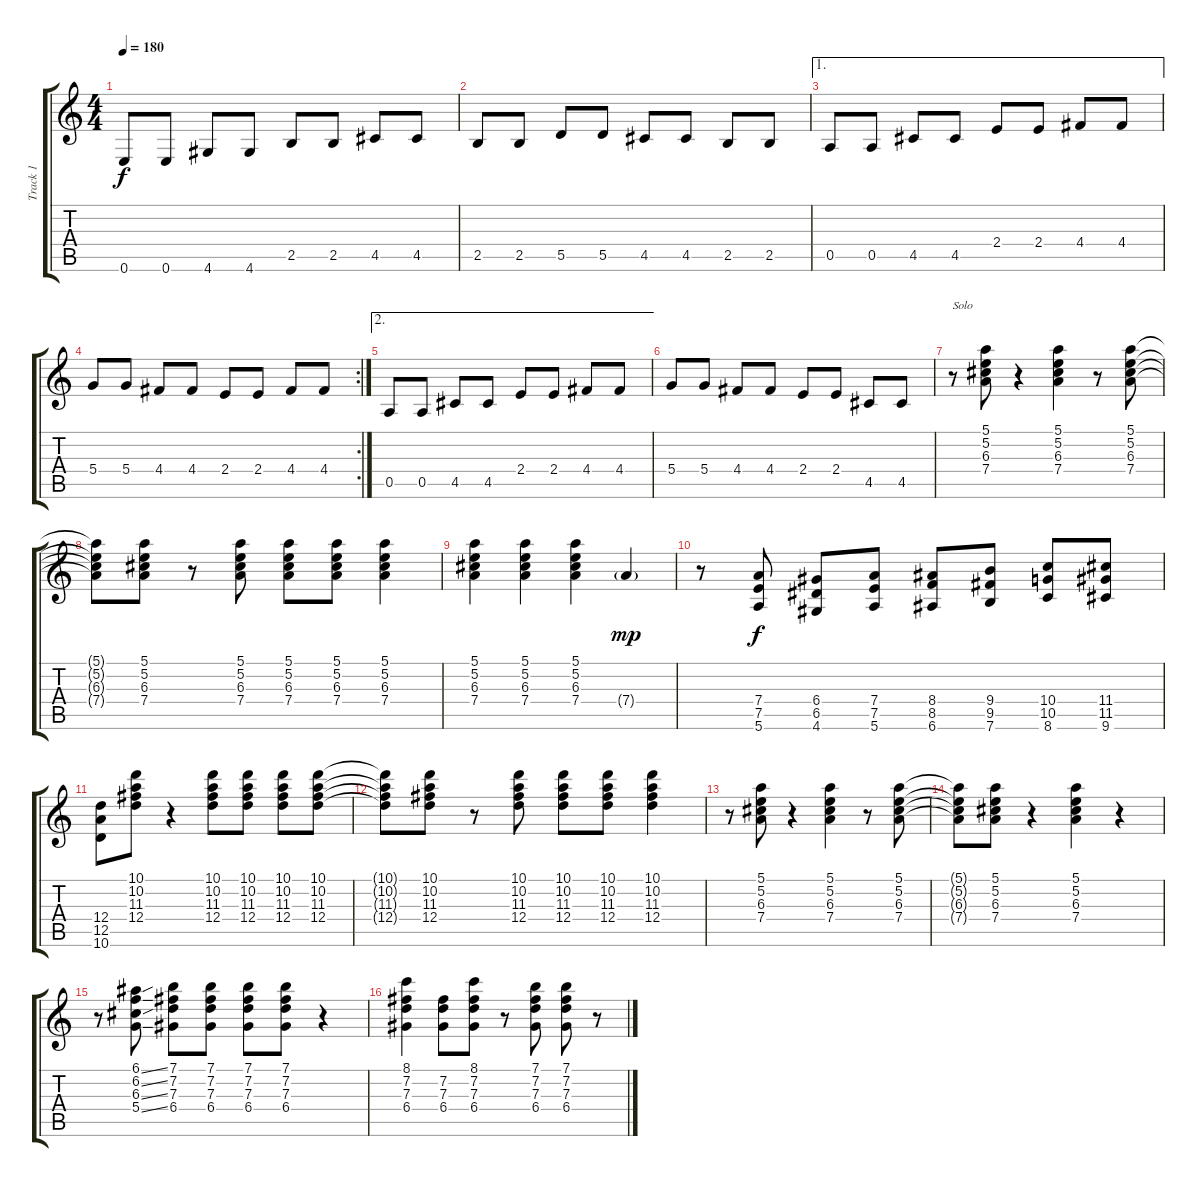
\track ("Track 1" "Track 1") {instrument electricguitarjazz}
\staff {score tabs}
\tuning (E4 B3 G3 D3 A2 E2) {hide}
\ts (4 4)
\tempo 180
\clef g2
\ks c
0.6.8{dy f} 0.6.8 4.6.8 4.6.8 2.5.8 2.5.8 4.5.8 4.5.8 |
2.5.8 2.5.8 5.5.8 5.5.8 4.5.8 4.5.8 2.5.8 2.5.8 |
\ae 1
0.5.8 0.5.8 4.5.8 4.5.8 2.4.8 2.4.8 4.4.8 4.4.8 |
\rc 2
5.4.8 5.4.8 4.4.8 4.4.8 2.4.8 2.4.8 4.4.8 4.4.8 |
\ae 2
0.5.8 0.5.8 4.5.8 4.5.8 2.4.8 2.4.8 4.4.8 4.4.8 |
5.4.8 5.4.8 4.4.8 4.4.8 2.4.8 2.4.8 4.5.8 4.5.8 |
r.8{txt "Solo"} (5.1 5.2 6.3 7.4).8 r.4 (5.1 5.2 6.3 7.4).4 r.8 (5.1 5.2 6.3 7.4).8 |
(5.1{t} 5.2{t} 6.3{t} 7.4{t}).8 (5.1 5.2 6.3 7.4).8 r.8 (5.1 5.2 6.3 7.4).8 (5.1 5.2 6.3 7.4).8 (5.1 5.2 6.3 7.4).8 (5.1 5.2 6.3 7.4).4 |
(5.1 5.2 6.3 7.4).4 (5.1 5.2 6.3 7.4).4 (5.1 5.2 6.3 7.4).4 7.4{g}.4{dy mp} |
r.8 (7.4 7.5 5.6).8{dy f} (6.4 6.5 4.6).8 (7.4 7.5 5.6).8 (8.4 8.5 6.6).8 (9.4 9.5 7.6).8 (10.4 10.5 8.6).8 (11.4 11.5 9.6).8 |
(12.4 12.5 10.6).8 (10.1 10.2 11.3 12.4).8 r.4 (10.1 10.2 11.3 12.4).8 (10.1 10.2 11.3 12.4).8 (10.1 10.2 11.3 12.4).8 (10.1 10.2 11.3 12.4).8 |
(10.1{t} 10.2{t} 11.3{t} 12.4{t}).8 (10.1 10.2 11.3 12.4).8 r.8 (10.1 10.2 11.3 12.4).8 (10.1 10.2 11.3 12.4).8 (10.1 10.2 11.3 12.4).8 (10.1 10.2 11.3 12.4).4 |
r.8 (5.1 5.2 6.3 7.4).8 r.4 (5.1 5.2 6.3 7.4).4 r.8 (5.1 5.2 6.3 7.4).8 |
(5.1{t} 5.2{t} 6.3{t} 7.4{t}).8 (5.1 5.2 6.3 7.4).8 r.4 (5.1 5.2 6.3 7.4).4 r.4 |
r.8 (6.1{ss} 6.2{ss} 6.3{ss} 5.4{ss}).8 (7.1 7.2 7.3 6.4).8 (7.1 7.2 7.3 6.4).8 (7.1 7.2 7.3 6.4).8 (7.1 7.2 7.3 6.4).8 r.4 |
(8.1 7.2 7.3 6.4).4 (7.2 7.3 6.4).8 (8.1 7.2 7.3 6.4).8 r.8 (7.1 7.2 7.3 6.4).8 (7.1 7.2 7.3 6.4).8 r.8
